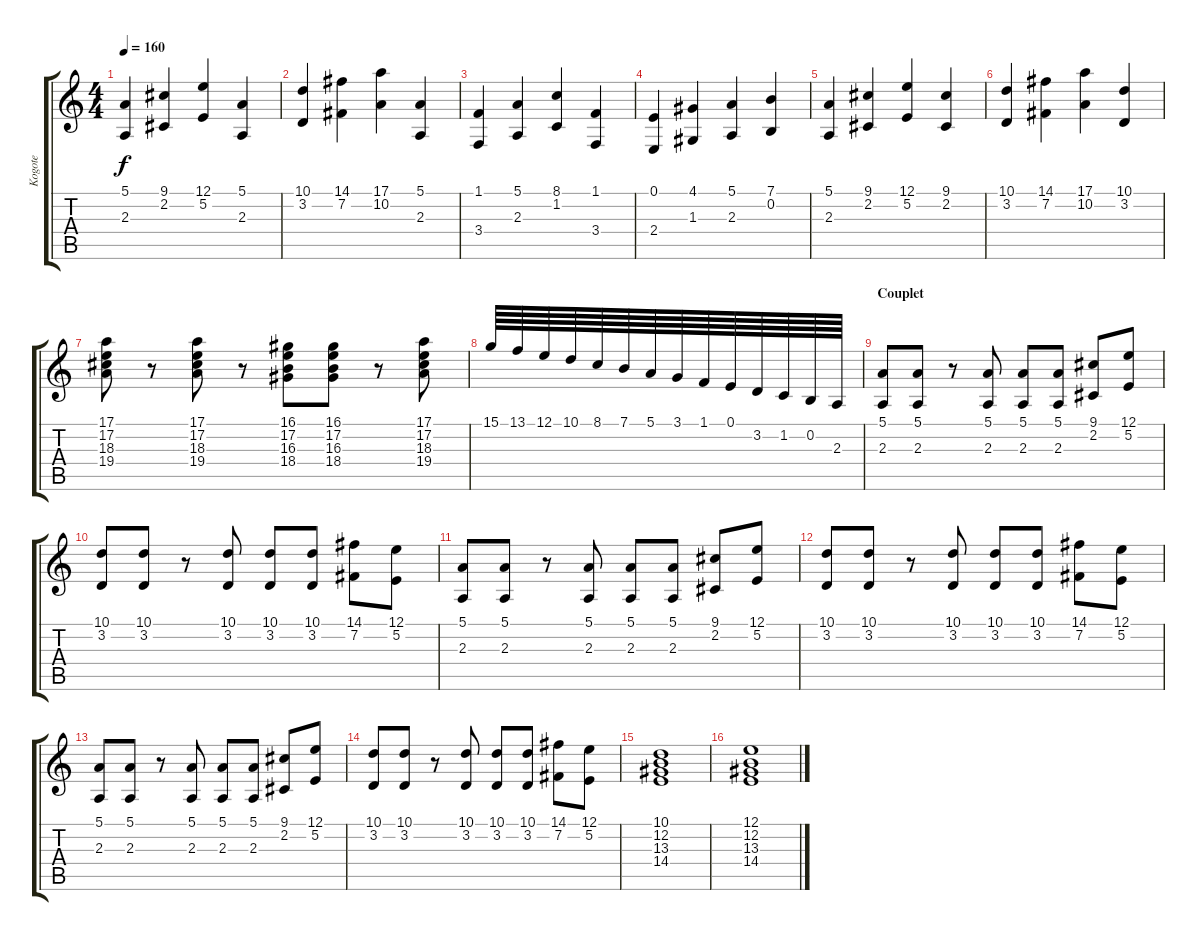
\track ("Kogote" "Kogote") {instrument drawbarorgan}
\staff {score tabs}
\tuning (E4 B3 G3 D3 A2 E2) {hide}
\ts (4 4)
\tempo 160
\clef g2
\ks c
(5.1 2.3).4{dy f} (9.1 2.2).4 (12.1 5.2).4 (5.1 2.3).4 |
(10.1 3.2).4 (14.1 7.2).4 (17.1 10.2).4 (5.1 2.3).4 |
(1.1 3.4).4 (5.1 2.3).4 (8.1 1.2).4 (1.1 3.4).4 |
(0.1 2.4).4 (4.1 1.3).4 (5.1 2.3).4 (7.1 0.2).4 |
(5.1 2.3).4 (9.1 2.2).4 (12.1 5.2).4 (9.1 2.2).4 |
(10.1 3.2).4 (14.1 7.2).4 (17.1 10.2).4 (10.1 3.2).4 |
(17.1 17.2 18.3 19.4).8 r.8 (17.1 17.2 18.3 19.4).8 r.8 (16.1 17.2 16.3 18.4).8 (16.1 17.2 16.3 18.4).8 r.8 (17.1 17.2 18.3 19.4).8 |
15.1.64 13.1.64 12.1.64 10.1.64 8.1.64 7.1.64 5.1.64 3.1.64 1.1.64 0.1.64 3.2.64 1.2.64 0.2.64 2.3.64 |
\section ("" "Couplet")
(5.1 2.3).8 (5.1 2.3).8 r.8 (5.1 2.3).8 (5.1 2.3).8 (5.1 2.3).8 (9.1 2.2).8 (12.1 5.2).8 |
(10.1 3.2).8 (10.1 3.2).8 r.8 (10.1 3.2).8 (10.1 3.2).8 (10.1 3.2).8 (14.1 7.2).8 (12.1 5.2).8 |
(5.1 2.3).8 (5.1 2.3).8 r.8 (5.1 2.3).8 (5.1 2.3).8 (5.1 2.3).8 (9.1 2.2).8 (12.1 5.2).8 |
(10.1 3.2).8 (10.1 3.2).8 r.8 (10.1 3.2).8 (10.1 3.2).8 (10.1 3.2).8 (14.1 7.2).8 (12.1 5.2).8 |
(5.1 2.3).8 (5.1 2.3).8 r.8 (5.1 2.3).8 (5.1 2.3).8 (5.1 2.3).8 (9.1 2.2).8 (12.1 5.2).8 |
(10.1 3.2).8 (10.1 3.2).8 r.8 (10.1 3.2).8 (10.1 3.2).8 (10.1 3.2).8 (14.1 7.2).8 (12.1 5.2).8 |
(10.1 12.2 13.3 14.4).1 |
(12.1 12.2 13.3 14.4).1
